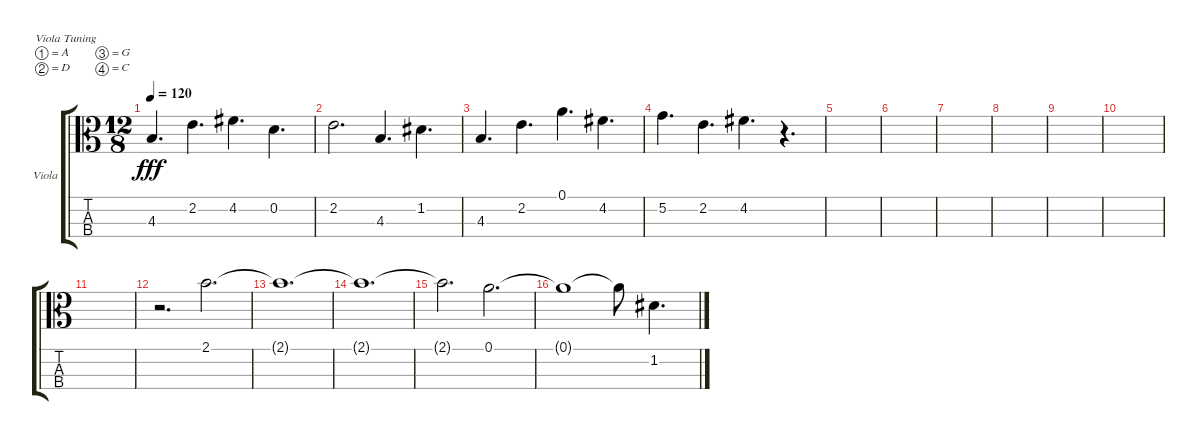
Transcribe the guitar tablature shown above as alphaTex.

\defaultSystemsLayout 4
\bracketExtendMode groupsimilarinstruments
\firstSystemTrackNameOrientation horizontal
\otherSystemsTrackNameOrientation horizontal
\track ("Viola" "Viola") {instrument viola}
\staff {score tabs}
\tuning (A4 D4 G3 C3)
\ts (12 8)
\tempo 120
\clef c3
\ks c
4.3.4{d dy fff} 2.2.4{d} 4.2.4{d} 0.2.4{d} |
2.2.2{d} 4.3.4{d} 1.2.4{d} |
4.3.4{d} 2.2.4{d} 0.1.4{d} 4.2.4{d} |
5.2.4{d} 2.2.4{d} 4.2.4{d} r.4{d} |
|
|
|
|
|
|
|
r.2{d} 2.1.2{d} |
2.1{t}.1{d} |
2.1{t}.1{d} |
2.1{t}.2{d} 0.1.2{d} |
0.1{t}.1 0.1{t}.8 1.2.4{d}
